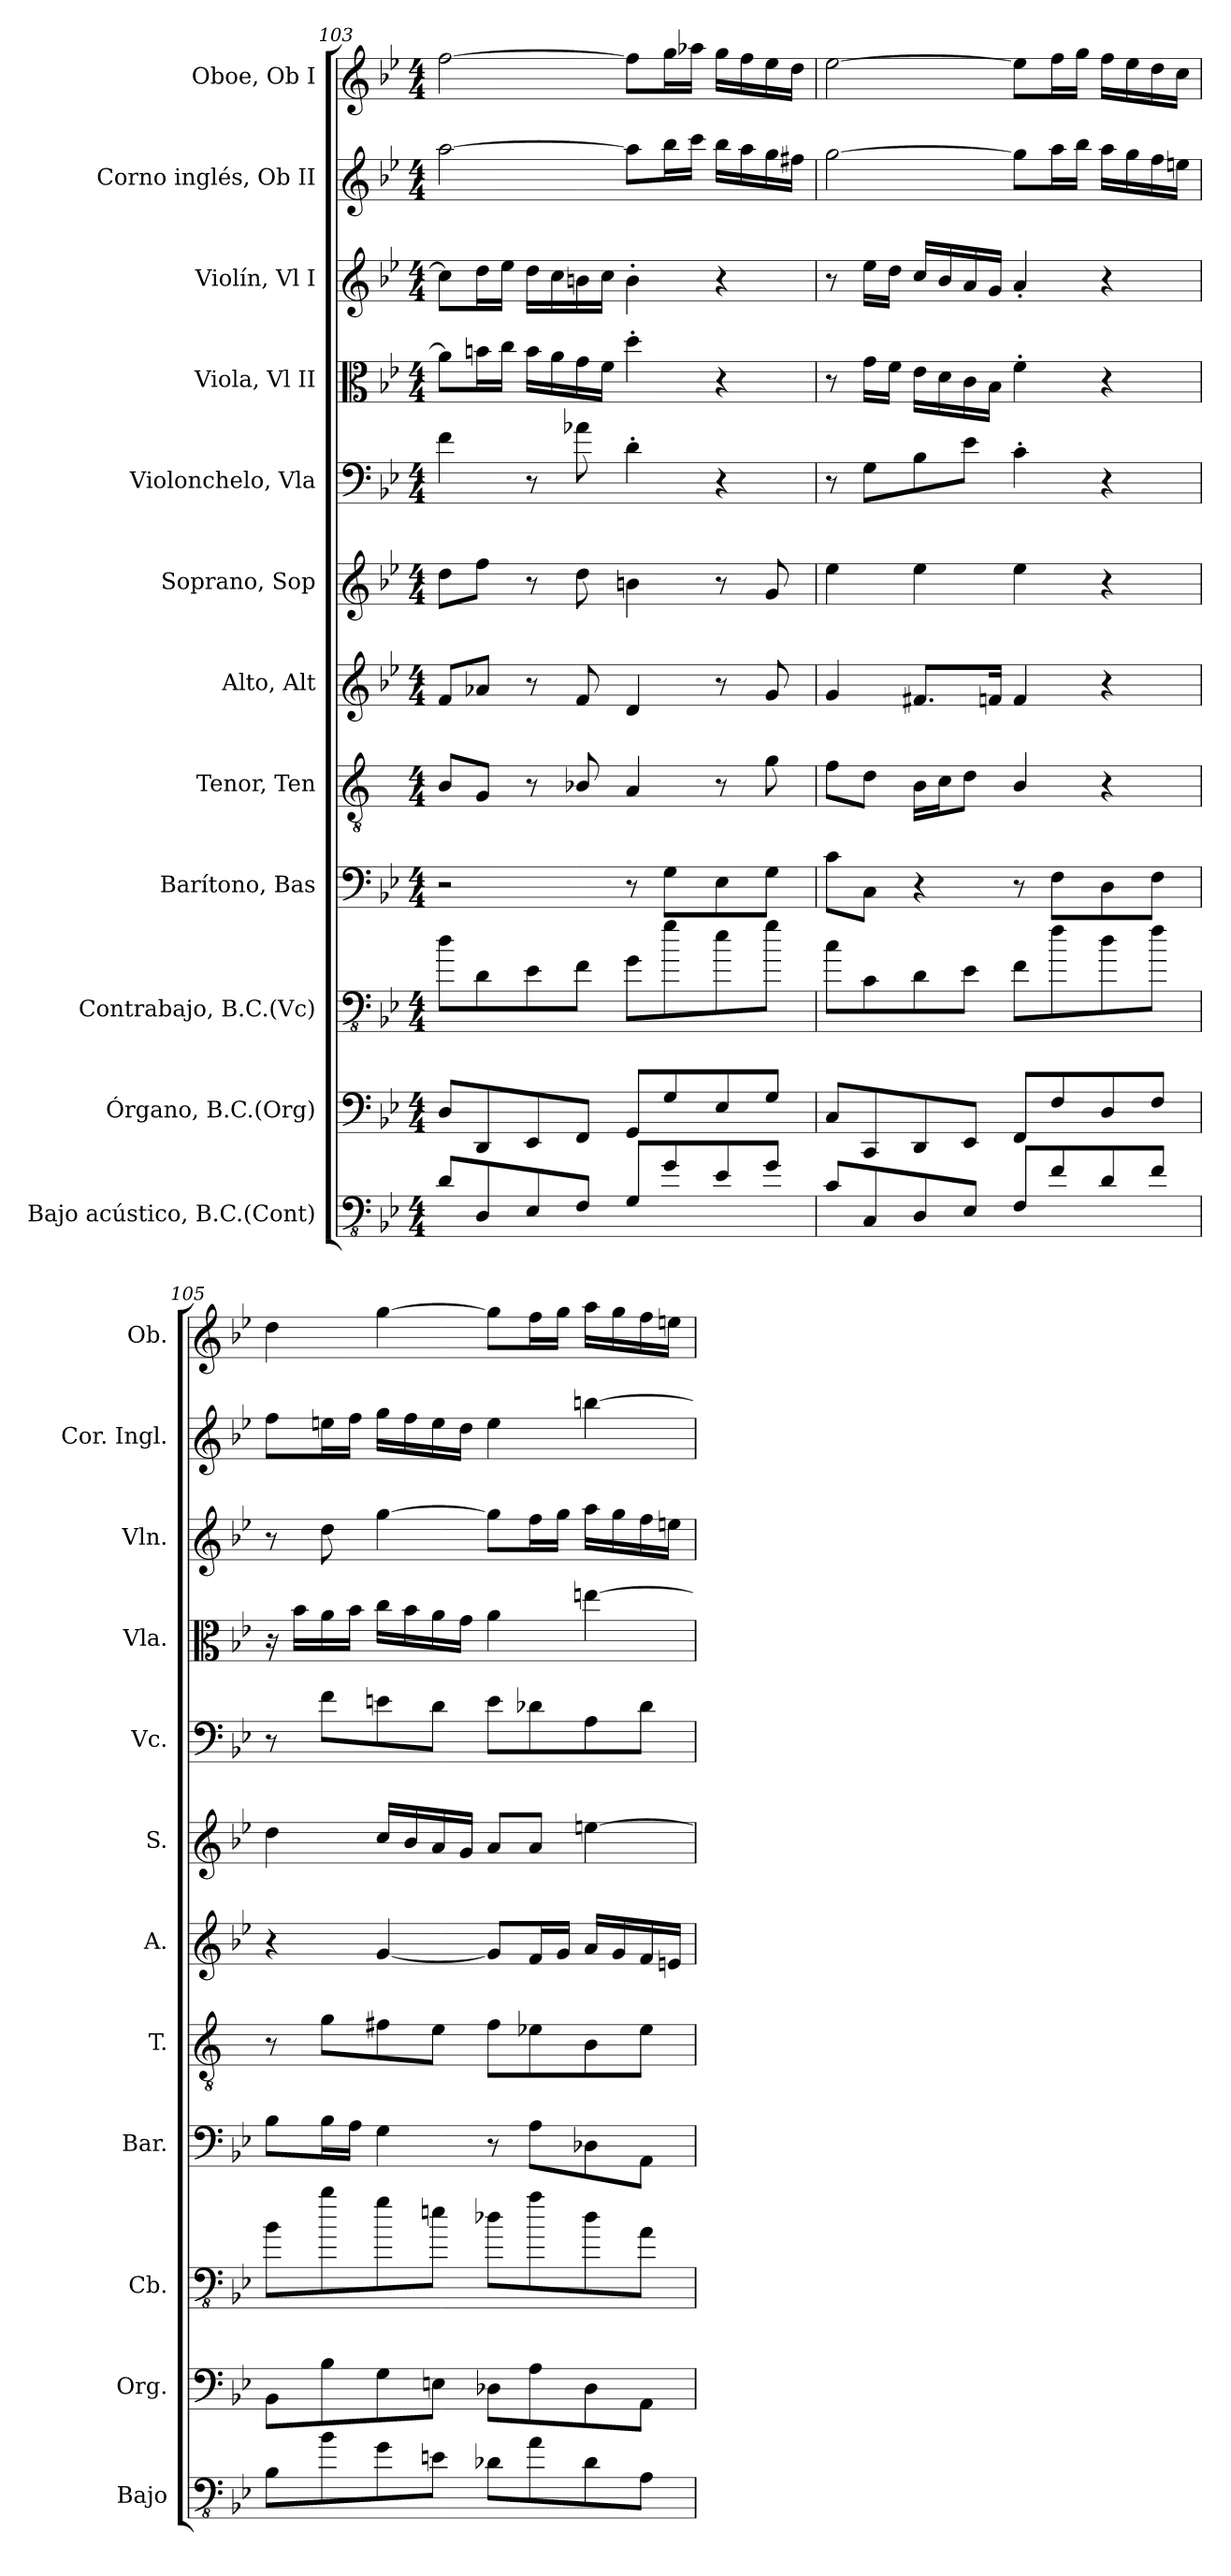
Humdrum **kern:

**kern	**kern	**kern	**kern	**kern	**kern	**kern	**kern	**kern	**kern	**kern	**kern
*part12	*part11	*part10	*part9	*part8	*part7	*part6	*part5	*part4	*part3	*part2	*part1
*staff12	*staff11	*staff10	*staff9	*staff8	*staff7	*staff6	*staff5	*staff4	*staff3	*staff2	*staff1
*I"Bajo acústico, B.C.(Cont)	*I"Órgano, B.C.(Org)	*I"Contrabajo, B.C.(Vc)	*I"Barítono, Bas	*I"Tenor, Ten	*I"Alto, Alt	*I"Soprano, Sop	*I"Violonchelo, Vla	*I"Viola, Vl II	*I"Violín, Vl I	*I"Corno inglés, Ob II	*I"Oboe, Ob I
*I'Bajo	*I'Org.	*I'Cb.	*I'Bar.	*I'T.	*I'A.	*I'S.	*I'Vc.	*I'Vla.	*I'Vln.	*I'Cor. Ingl.	*I'Ob.
*clefFv4	*clefF4	*clefFv4	*clefF4	*clefGv2	*clefG2	*clefG2	*clefF4	*clefC3	*clefG2	*clefG2	*clefG2
*ITrd7c12	*	*ITrd7c12	*	*ITrd1c2	*	*	*	*	*	*ITrd4c7	*
*k[b-e-]	*k[b-e-]	*k[b-e-]	*k[b-e-]	*k[b-e-]	*k[b-e-]	*k[b-e-]	*k[b-e-]	*k[b-e-]	*k[b-e-]	*k[b-e-a-]	*k[b-e-]
*M4/4	*M4/4	*M4/4	*M4/4	*M4/4	*M4/4	*M4/4	*M4/4	*M4/4	*M4/4	*M4/4	*M4/4
=103	=103	=103	=103	=103	=103	=103	=103	=103	=103	=103	=103
8DD/L	8D/L	8D\L	2r	8A/L	8f/L	8dd\L	4f\	8a\L]	8cc\L]	[2dd\	[2ff\
8DDD/	8DD/	8DD\	.	8F/J	8a-X/J	8ff\J	.	16bn\L	16dd\L	.	.
.	.	.	.	.	.	.	.	16cc\JJ	16ee-\JJ	.	.
8EEE-/	8EE-/	8EE-\	.	8r	8r	8r	8r	16b\LL	16dd\LL	.	.
.	.	.	.	.	.	.	.	16a\	16cc\	.	.
8FFF/J	8FF/J	8FF\J	.	8A-X/	8f/	8dd\	8a-X\	16g\	16bn\	.	.
.	.	.	.	.	.	.	.	16f\JJ	16cc\JJ	.	.
8GGG/L	8GG/L	8GG\L	8r	4G/	4d/	4bn\	4d'\	4dd'\	4b'\	8dd\L]	8ff\L]
8GG/	8G/	8G\	8G\L	.	.	.	.	.	.	16ee-\L	16gg\L
.	.	.	.	.	.	.	.	.	.	16ff\JJ	16aa-X\JJ
8EE-/	8E-/	8E-\	8E-\	8r	8r	8r	4r	4r	4r	16ee-\LL	16gg\LL
.	.	.	.	.	.	.	.	.	.	16dd\	16ff\
8GG/J	8G/J	8G\J	8G\J	8f\	8g/	8g/	.	.	.	16cc\	16ee-\
.	.	.	.	.	.	.	.	.	.	16bn\JJ	16dd\JJ
!!LO:PB:g=z
=104	=104	=104	=104	=104	=104	=104	=104	=104	=104	=104	=104
8CC/L	8C/L	8C\L	8c\L	8e-\L	4g/	4ee-\	8r	8r	8r	[2cc\	[2ee-\
8CCC/	8CC/	8CC\	8C\J	8c\J	.	.	8G\L	16g\LL	16ee-\LL	.	.
.	.	.	.	.	.	.	.	16f\JJ	16dd\JJ	.	.
8DDD/	8DD/	8DD\	4r	16A\LL	8.f#X/L	4ee-\	8B-\	16e-\LL	16cc/LL	.	.
.	.	.	.	16B-\J	.	.	.	16d\	16b-/	.	.
8EEE-/J	8EE-/J	8EE-\J	.	8c\J	.	.	8e-\J	16c\	16a/	.	.
.	.	.	.	.	16fn/Jk	.	.	16B-\JJ	16g/JJ	.	.
8FFF/L	8FF/L	8FF\L	8r	4A/	4f/	4ee-\	4c'\	4f'\	4a'/	8cc\L]	8ee-\L]
8FF/	8F/	8F\	8F\L	.	.	.	.	.	.	16dd\L	16ff\L
.	.	.	.	.	.	.	.	.	.	16ee-\JJ	16gg\JJ
8DD/	8D/	8D\	8D\	4r	4r	4r	4r	4r	4r	16dd\LL	16ff\LL
.	.	.	.	.	.	.	.	.	.	16cc\	16ee-\
8FF/J	8F/J	8F\J	8F\J	.	.	.	.	.	.	16b-\	16dd\
.	.	.	.	.	.	.	.	.	.	16an\JJ	16cc\JJ
=105	=105	=105	=105	=105	=105	=105	=105	=105	=105	=105	=105
8BBB-\L	8BB-\L	8BB-\L	8B-\L	8r	4r	4dd\	8r	16r	8r	8b-\L	4dd\
.	.	.	.	.	.	.	.	16b-\LL	.	.	.
8BB-\	8B-\	8B-\	16B-\L	8f\L	.	.	8f\L	16a\	8dd\	16an\L	.
.	.	.	16A\JJ	.	.	.	.	16b-\JJ	.	16b-\JJ	.
8GG\	8G\	8G\	4G\	8en\	[4g/	16cc/LL	8en\	16cc\LL	[4gg\	16cc\LL	[4gg\
.	.	.	.	.	.	16b-/	.	16b-\	.	16b-\	.
8EEn\J	8En\J	8En\J	.	8d\J	.	16a/	8d\J	16a\	.	16a\	.
.	.	.	.	.	.	16g/JJ	.	16g\JJ	.	16g\JJ	.
8DD-X\L	8D-X\L	8D-X\L	8r	8e\L	8g/L]	8a/L	8e\L	4a\	8gg\L]	4a\	8gg\L]
8AA\	8A\	8A\	8A\L	8d-X\	16f/L	8a/J	8d-X\	.	16ff\L	.	16ff\L
.	.	.	.	.	16g/JJ	.	.	.	16gg\JJ	.	16gg\JJ
8DD-\	8D-\	8D-\	8D-X\	8A\	16a/LL	[4een\	8A\	[4een\	16aa\LL	[4een\	16aa\LL
.	.	.	.	.	16g/	.	.	.	16gg\	.	16gg\
8AAA\J	8AA\J	8AA\J	8AA\J	8d-\J	16f/	.	8d-\J	.	16ff\	.	16ff\
.	.	.	.	.	16en/JJ	.	.	.	16een\JJ	.	16een\JJ
=	=	=	=	=	=	=	=	=	=	=	=
*-	*-	*-	*-	*-	*-	*-	*-	*-	*-	*-	*-
